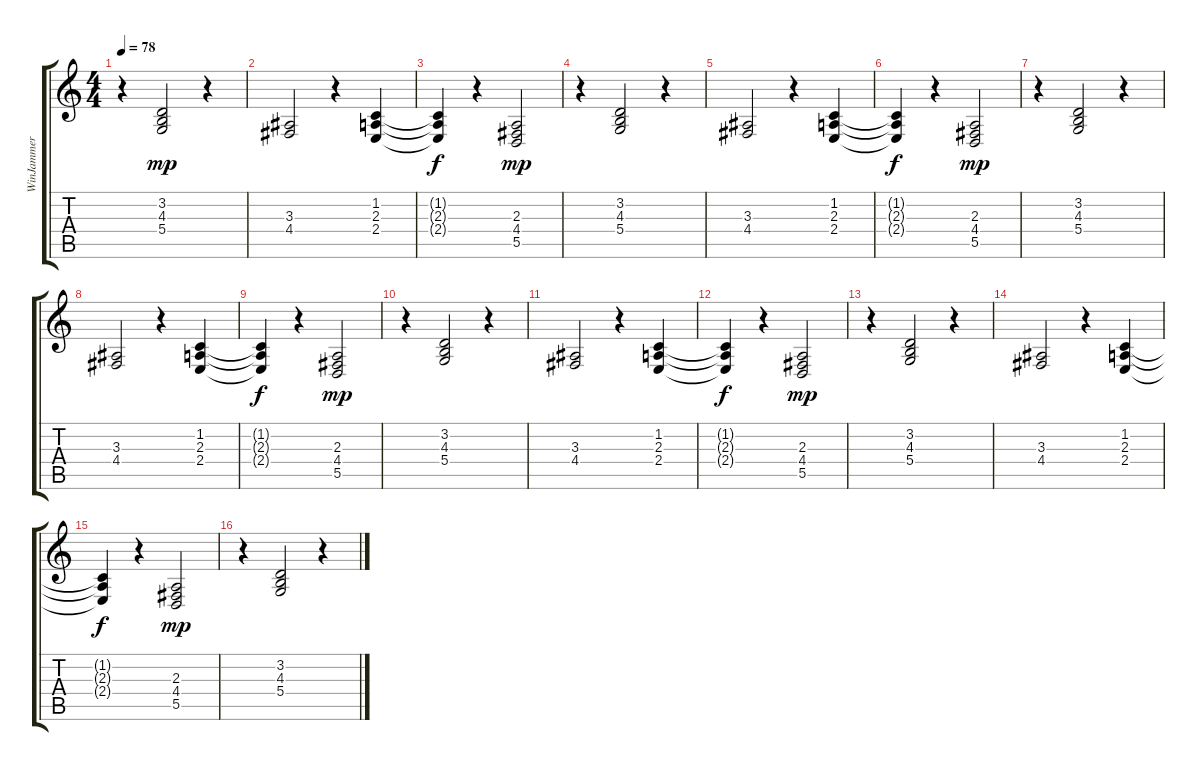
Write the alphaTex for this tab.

\track ("WinJammer Demo" "WinJammer ") {instrument acousticgrandpiano}
\staff {score tabs}
\tuning (E4 B3 G3 D3 A2 E2) {hide}
\ts (4 4)
\tempo 78
\clef g2
\ks c
r.4{dy mp instrument acousticgrandpiano} (3.2 4.3 5.4).2 r.4 |
(3.3 4.4).2 r.4 (1.2 2.3 2.4).4 |
(1.2{t} 2.3{t} 2.4{t}).4{dy f} r.4 (2.3 4.4 5.5).2{dy mp} |
r.4 (3.2 4.3 5.4).2{instrument acousticgrandpiano} r.4 |
(3.3 4.4).2 r.4 (1.2 2.3 2.4).4 |
(1.2{t} 2.3{t} 2.4{t}).4{dy f} r.4 (2.3 4.4 5.5).2{dy mp} |
r.4 (3.2 4.3 5.4).2{instrument acousticgrandpiano} r.4 |
(3.3 4.4).2 r.4 (1.2 2.3 2.4).4 |
(1.2{t} 2.3{t} 2.4{t}).4{dy f} r.4 (2.3 4.4 5.5).2{dy mp} |
r.4 (3.2 4.3 5.4).2{instrument acousticgrandpiano} r.4 |
(3.3 4.4).2 r.4 (1.2 2.3 2.4).4 |
(1.2{t} 2.3{t} 2.4{t}).4{dy f} r.4 (2.3 4.4 5.5).2{dy mp} |
r.4 (3.2 4.3 5.4).2{instrument acousticgrandpiano} r.4 |
(3.3 4.4).2 r.4 (1.2 2.3 2.4).4 |
(1.2{t} 2.3{t} 2.4{t}).4{dy f} r.4 (2.3 4.4 5.5).2{dy mp} |
r.4 (3.2 4.3 5.4).2{instrument acousticgrandpiano} r.4
